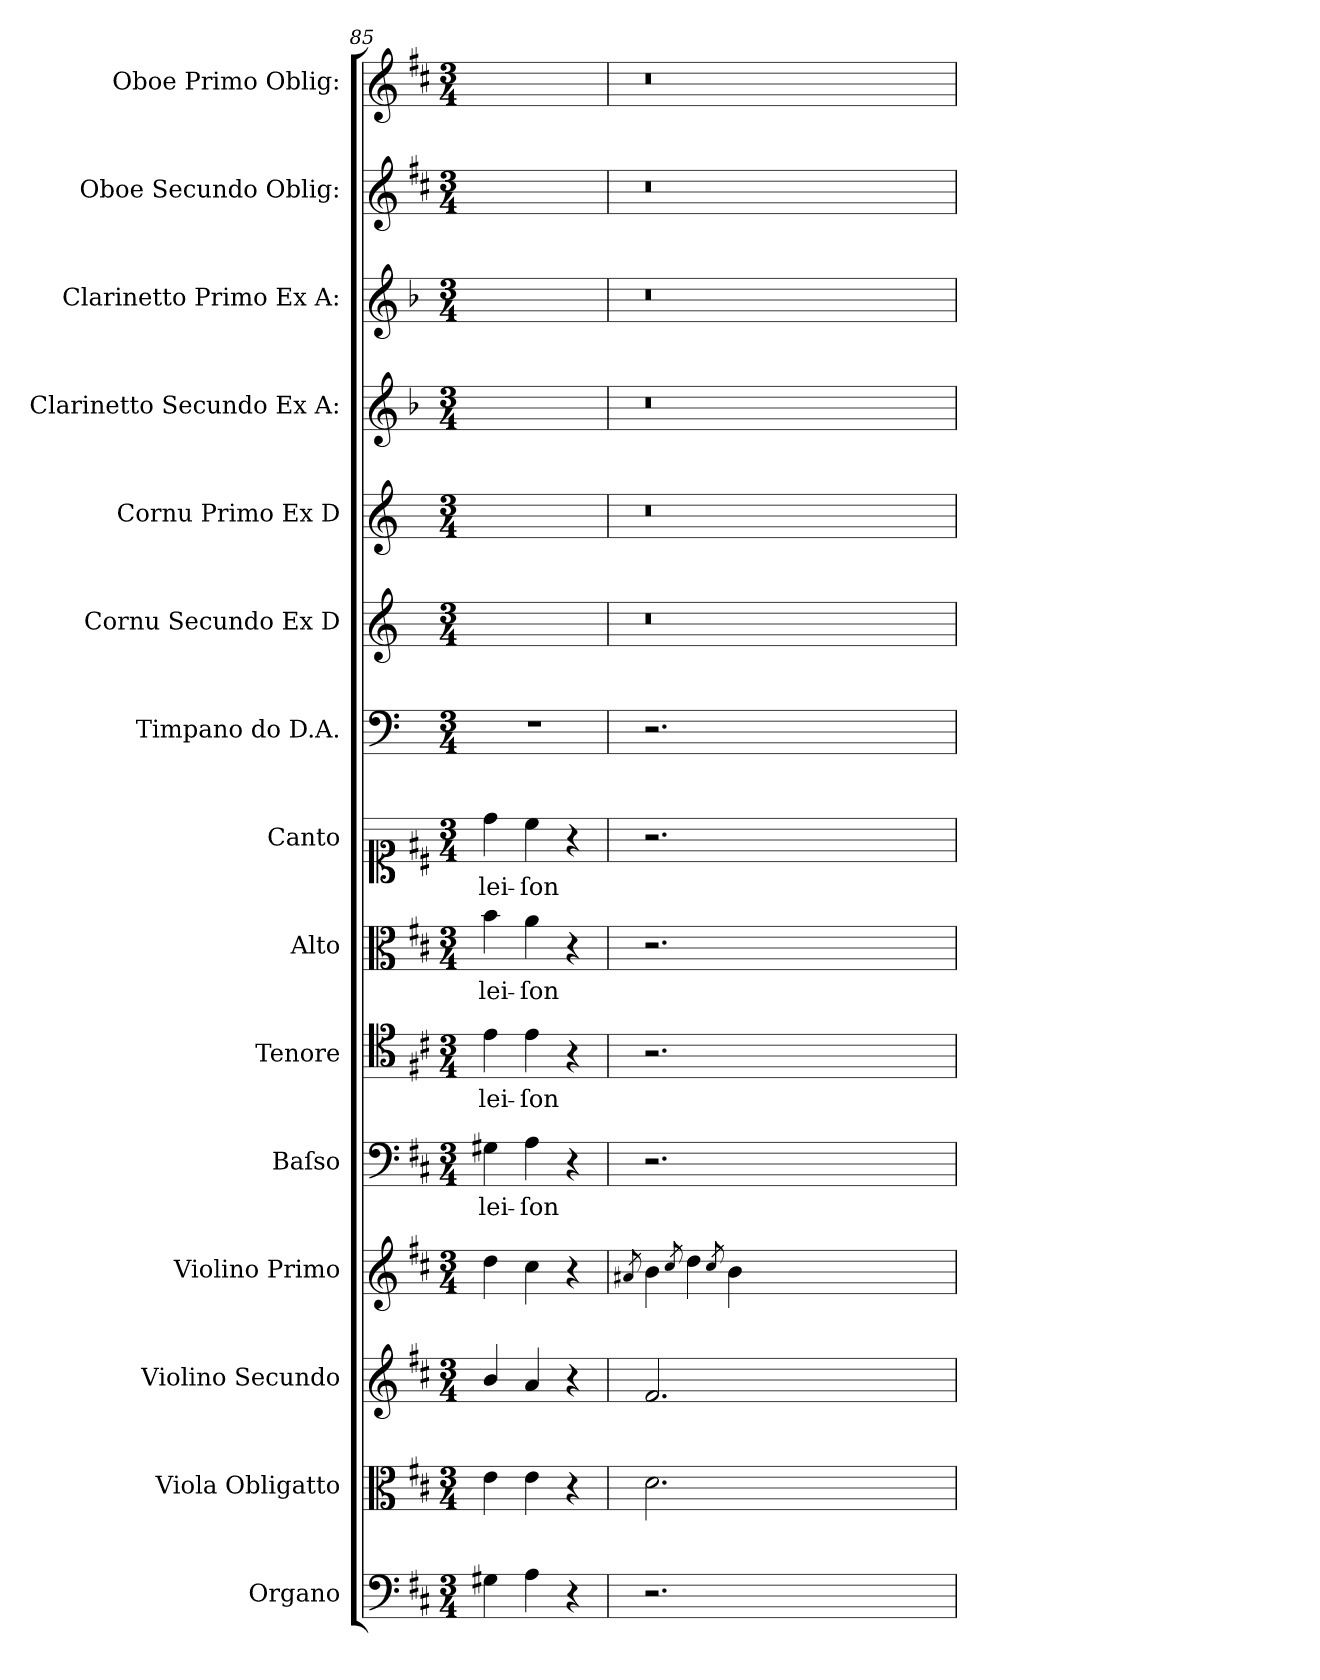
**kern	**kern	**kern	**kern	**kern	**text	**kern	**text	**kern	**text	**kern	**text	**kern	**kern	**kern	**kern	**kern	**kern	**kern
*part15	*part14	*part13	*part12	*part11	*part11	*part10	*part10	*part9	*part9	*part8	*part8	*part7	*part6	*part5	*part4	*part3	*part2	*part1
*staff15	*staff14	*staff13	*staff12	*staff11	*staff11	*staff10	*staff10	*staff9	*staff9	*staff8	*staff8	*staff7	*staff6	*staff5	*staff4	*staff3	*staff2	*staff1
*I"Organo	*I"Viola Obligatto	*I"Violino Secundo	*I"Violino Primo	*I"Baſso	*	*I"Tenore	*	*I"Alto	*	*I"Canto	*	*I"Timpano do D.A.	*I"Cornu Secundo Ex D	*I"Cornu Primo Ex D	*I"Clarinetto Secundo Ex A:	*I"Clarinetto Primo Ex A:	*I"Oboe Secundo Oblig:	*I"Oboe Primo Oblig:
*I'org	*I'vla obl	*I'vl 2	*I'vl 1	*I'B	*	*I'T	*	*I'A	*	*	*	*I'timp	*	*	*I'cl 2 in A	*I'cl 1 in A	*I'ob 2	*I'ob 1
*clefF4	*clefC3	*clefG2	*clefG2	*clefF4	*	*clefC4	*	*clefC3	*	*clefC1	*	*clefF4	*clefG2	*clefG2	*clefG2	*clefG2	*clefG2	*clefG2
*	*	*	*	*	*	*	*	*	*	*	*	*	*ITrd-1c-2	*ITrd-1c-2	*ITrd2c3	*ITrd2c3	*	*
*k[f#c#]	*k[f#c#]	*k[f#c#]	*k[f#c#]	*k[f#c#]	*	*k[f#c#]	*	*k[f#c#]	*	*k[f#c#]	*	*k[]	*k[f#c#]	*k[f#c#]	*k[f#c#]	*k[f#c#]	*k[f#c#]	*k[f#c#]
*M3/4	*M3/4	*M3/4	*M3/4	*M3/4	*	*M3/4	*	*M3/4	*	*M3/4	*	*M3/4	*M3/4	*M3/4	*M3/4	*M3/4	*M3/4	*M3/4
=85	=85	=85	=85	=85	=85	=85	=85	=85	=85	=85	=85	=85	=85	=85	=85	=85	=85	=85
4G#X\	4e\	4b/	4dd\	4G#X\	-lei-	4e\	-lei-	4b\	-lei-	4dd\	-lei-	2.r	2.ryy	2.ryy	2.ryy	2.ryy	2.ryy	2.ryy
4A\	4e\	4a/	4cc#\	4A\	-ſon	4e\	-ſon	4a\	-ſon	4cc#\	-ſon	.	.	.	.	.	.	.
4r	4r	4r	4r	4r	.	4r	.	4r	.	4r	.	.	.	.	.	.	.	.
=86	=86	=86	=86	=86	=86	=86	=86	=86	=86	=86	=86	=86	=86	=86	=86	=86	=86	=86
.	.	.	8qa#X/	.	.	.	.	.	.	.	.	.	.	.	.	.	.	.
2.r	2.d\	2.f#/	4b\	2.r	.	2.r	.	2.r	.	2.r	.	2.r	0.r	0.r	0.r	0.r	0.r	0.r
.	.	.	8qcc#/	.	.	.	.	.	.	.	.	.	.	.	.	.	.	.
.	.	.	4dd\	.	.	.	.	.	.	.	.	.	.	.	.	.	.	.
.	.	.	8qcc#/	.	.	.	.	.	.	.	.	.	.	.	.	.	.	.
.	.	.	4b\	.	.	.	.	.	.	.	.	.	.	.	.	.	.	.
0ryy	0ryy	0ryy	0ryy	0ryy	.	0ryy	.	0ryy	.	0ryy	.	0ryy	.	.	.	.	.	.
4ryy	4ryy	4ryy	4ryy	4ryy	.	4ryy	.	4ryy	.	4ryy	.	4ryy	.	.	.	.	.	.
=	=	=	=	=	=	=	=	=	=	=	=	=	=	=	=	=	=	=
*-	*-	*-	*-	*-	*-	*-	*-	*-	*-	*-	*-	*-	*-	*-	*-	*-	*-	*-
